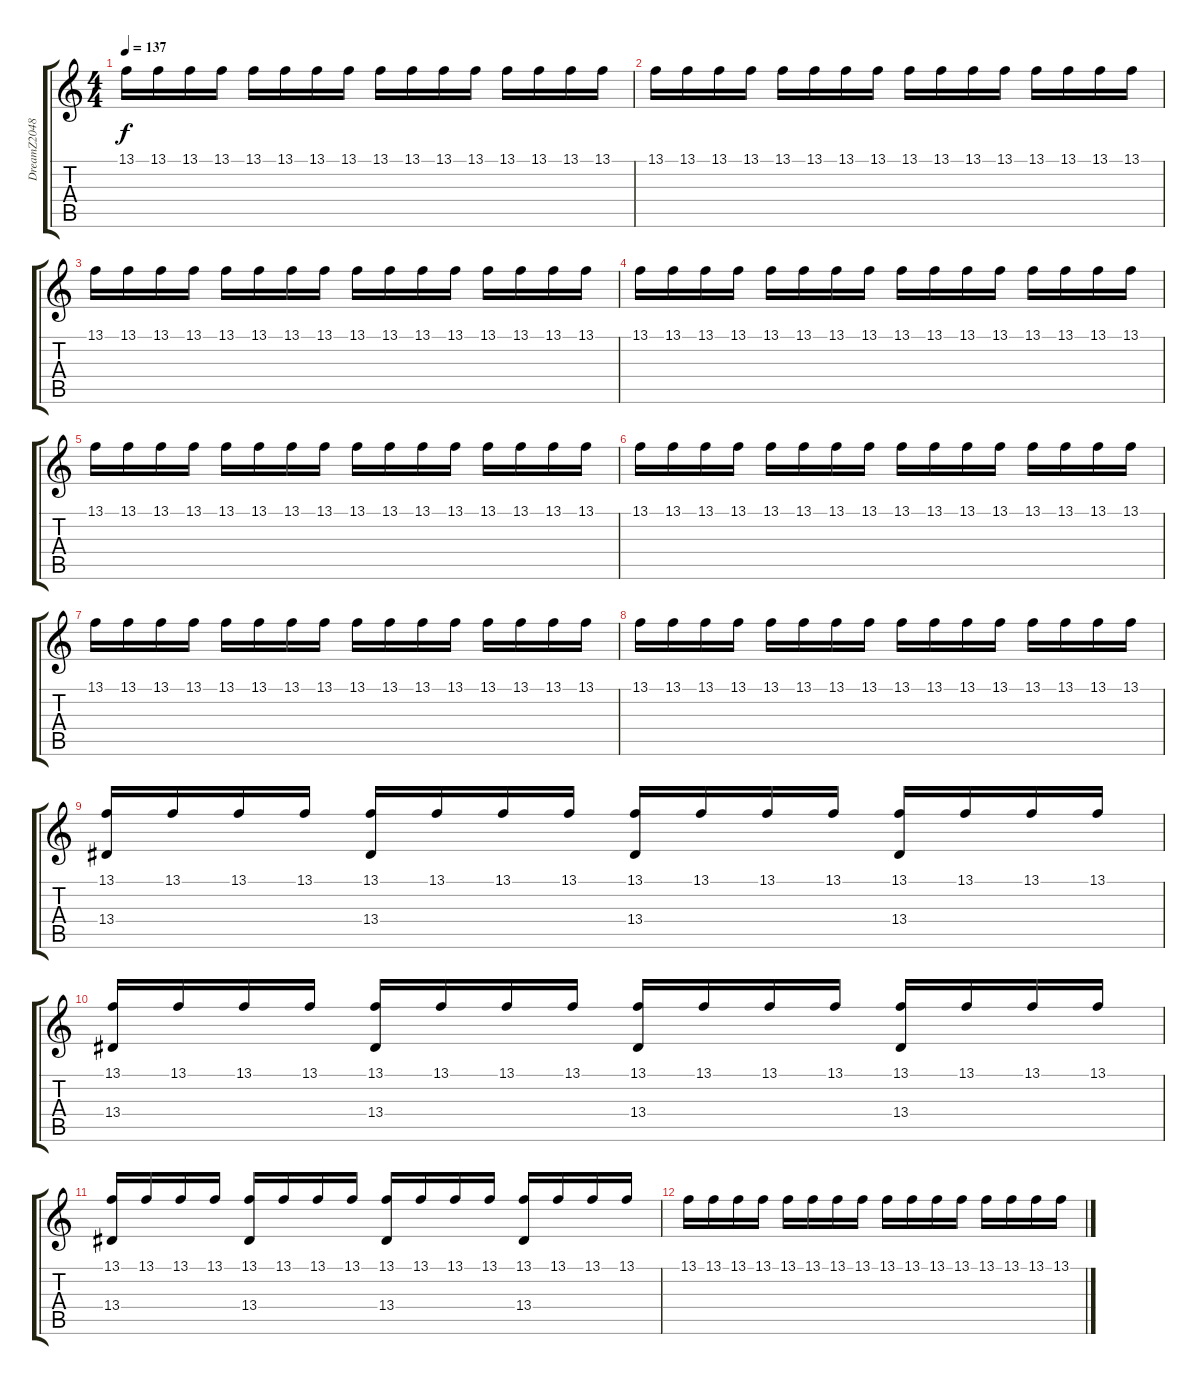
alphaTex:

\track ("DreamZ2048@aol.com" "DreamZ2048") {instrument lead2sawtooth}
\staff {score tabs}
\tuning (E4 B3 G3 D3 A2 E2) {hide}
\ts (4 4)
\tempo 137
\clef g2
\ks c
13.1.16{dy f volume 10 balance 0} 13.1.16{balance 4} 13.1.16{volume 12 balance 8} 13.1.16{volume 12 balance 12} 13.1.16{volume 11 balance 16} 13.1.16{volume 11 balance 12} 13.1.16{volume 11 balance 7} 13.1.16{volume 11 balance 3} 13.1.16{volume 11 balance 1} 13.1.16{volume 11 balance 5} 13.1.16{volume 11 balance 9} 13.1.16{volume 10 balance 13} 13.1.16{volume 10 balance 15} 13.1.16{volume 10 balance 11} 13.1.16{volume 10 balance 7} 13.1.16{volume 10 balance 3} |
13.1.16{volume 10 balance 0} 13.1.16{volume 12 balance 3} 13.1.16{volume 12 balance 6} 13.1.16{balance 8} 13.1.16{volume 12 balance 11} 13.1.16{balance 13} 13.1.16{volume 11 balance 16} 13.1.16{volume 11 balance 14} 13.1.16{balance 12} 13.1.16{volume 11 balance 10} 13.1.16{volume 11 balance 8} 13.1.16{balance 7} 13.1.16{volume 11 balance 5} 13.1.16{volume 11 balance 3} 13.1.16{balance 1} 13.1.16{volume 11 balance 1} |
13.1.16{volume 12 balance 3} 13.1.16{balance 5} 13.1.16{volume 12 balance 7} 13.1.16{volume 12 balance 10} 13.1.16{volume 11 balance 12} 13.1.16{volume 11 balance 14} 13.1.16{volume 11 balance 15} 13.1.16{volume 11 balance 14} 13.1.16{volume 11 balance 12} 13.1.16{volume 11 balance 11} 13.1.16{volume 11 balance 10} 13.1.16{volume 10 balance 9} 13.1.16{volume 10 balance 8} 13.1.16{volume 10 balance 6} 13.1.16{volume 10 balance 5} 13.1.16{volume 10 balance 4} |
13.1.16{volume 12 balance 2} 13.1.16{balance 1} 13.1.16{volume 12 balance 0} 13.1.16{volume 12 balance 3} 13.1.16{volume 11 balance 6} 13.1.16{volume 11 balance 9} 13.1.16{volume 11 balance 12} 13.1.16{volume 11 balance 16} 13.1.16{volume 11 balance 14} 13.1.16{volume 11 balance 12} 13.1.16{volume 11 balance 10} 13.1.16{volume 10 balance 8} 13.1.16{volume 10 balance 6} 13.1.16{volume 10 balance 4} 13.1.16{volume 10 balance 1} 13.1.16{volume 10 balance 0} |
13.1.16{volume 12 balance 3} 13.1.16{balance 7} 13.1.16{volume 12 balance 11} 13.1.16{volume 12 balance 15} 13.1.16{balance 14} 13.1.16{volume 11 balance 10} 13.1.16{volume 11 balance 6} 13.1.16{balance 2} 13.1.16{volume 11 balance 1} 13.1.16{volume 11 balance 5} 13.1.16{volume 11 balance 9} 13.1.16{balance 13} 13.1.16{volume 11 balance 15} 13.1.16{volume 11 balance 11} 13.1.16{balance 7} 13.1.16{volume 10 balance 4} |
13.1.16{volume 12 balance 0} 13.1.16{balance 4} 13.1.16{volume 12 balance 8} 13.1.16{balance 13} 13.1.16{volume 12 balance 14} 13.1.16{volume 12 balance 10} 13.1.16{balance 7} 13.1.16{volume 12 balance 3} 13.1.16{balance 2} 13.1.16{volume 11 balance 4} 13.1.16{balance 6} 13.1.16{volume 11 balance 9} 13.1.16{volume 11 balance 11} 13.1.16{balance 14} 13.1.16{volume 11 balance 16} 13.1.16{balance 14} |
13.1.16{volume 12 balance 12} 13.1.16{volume 12 balance 10} 13.1.16{volume 12 balance 8} 13.1.16{volume 12 balance 5} 13.1.16{volume 12 balance 3} 13.1.16{volume 12 balance 0} 13.1.16{volume 11 balance 3} 13.1.16{volume 11 balance 5} 13.1.16{volume 11 balance 8} 13.1.16{volume 11 balance 11} 13.1.16{volume 11 balance 14} 13.1.16{volume 11 balance 16} 13.1.16{volume 11 balance 13} 13.1.16{volume 10 balance 11} 13.1.16{volume 10 balance 8} 13.1.16{volume 10 balance 6} |
13.1.16{volume 12 balance 3} 13.1.16{volume 12 balance 1} 13.1.16{volume 12 balance 5} 13.1.16{volume 12 balance 13} 13.1.16{volume 12 balance 13} 13.1.16{volume 12 balance 10} 13.1.16{volume 12 balance 6} 13.1.16{volume 11 balance 2} 13.1.16{volume 11 balance 2} 13.1.16{volume 11 balance 7} 13.1.16{volume 11 balance 12} 13.1.16{volume 11 balance 15} 13.1.16{volume 10 balance 14} 13.1.16{volume 10 balance 12} 13.1.16{volume 10 balance 11} 13.1.16{volume 10 balance 10} |
(13.1 13.4).16{volume 10 balance 8} 13.1.16{volume 9} 13.1.16{volume 8} 13.1.16{volume 8} (13.1 13.4).16{volume 7} 13.1.16{volume 6} 13.1.16{volume 5} 13.1.16{volume 5} (13.1 13.4).16{volume 4} 13.1.16{volume 3} 13.1.16{volume 3} 13.1.16{volume 3} (13.1 13.4).16{volume 3} 13.1.16{volume 2} 13.1.16{volume 2} 13.1.16{volume 2} |
(13.1 13.4).16{volume 2} 13.1.16{volume 2} 13.1.16{volume 2} 13.1.16{volume 2} (13.1 13.4).16{volume 1} 13.1.16{volume 1} 13.1.16{volume 1} 13.1.16{volume 1} (13.1 13.4).16 13.1.16 13.1.16 13.1.16 (13.1 13.4).16 13.1.16{volume 1} 13.1.16 13.1.16 |
(13.1 13.4).16 13.1.16 13.1.16 13.1.16{volume 1} (13.1 13.4).16 13.1.16 13.1.16 13.1.16 (13.1 13.4).16 13.1.16{volume 0} 13.1.16 13.1.16 (13.1 13.4).16 13.1.16 13.1.16 13.1.16{volume 0} |
13.1.16 13.1.16 13.1.16 13.1.16 13.1.16 13.1.16{volume 0} 13.1.16 13.1.16 13.1.16 13.1.16 13.1.16 13.1.16{volume 0} 13.1.16 13.1.16 13.1.16 13.1.16
